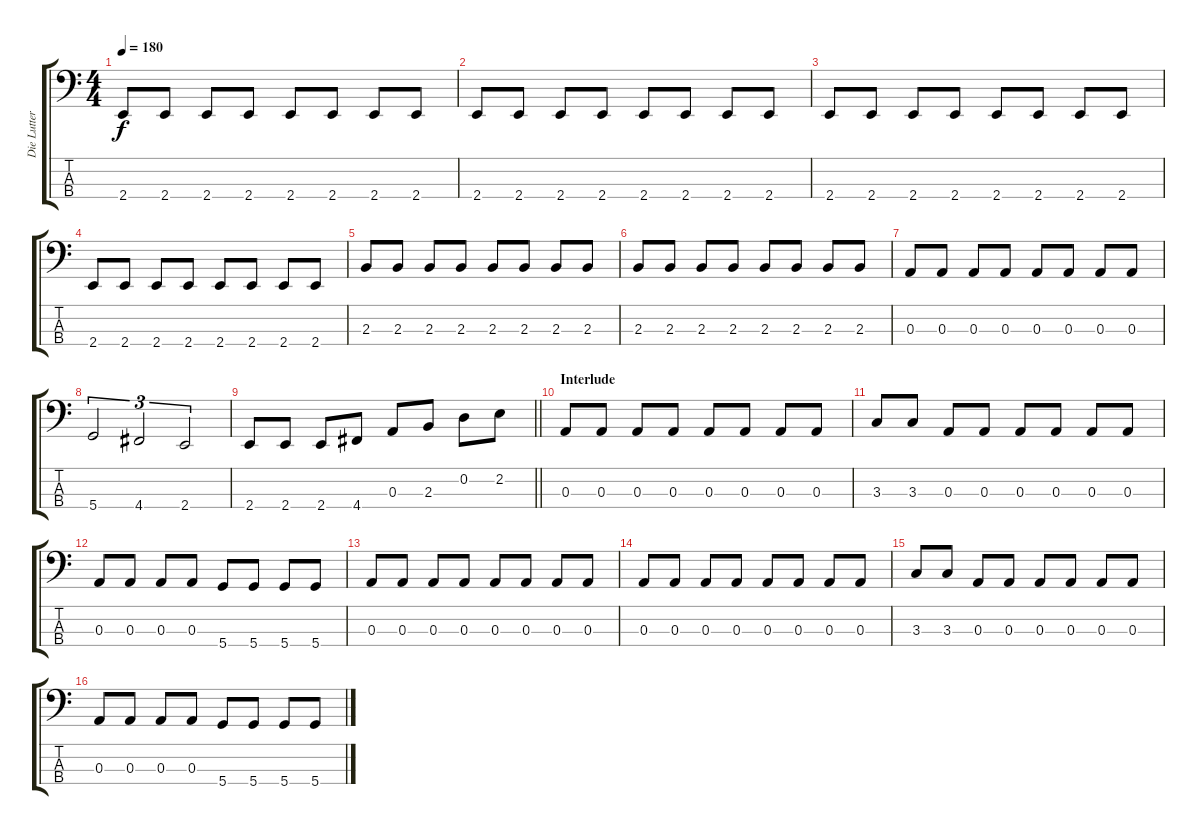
\track ("Die Lutter" "Die Lutter") {instrument electricbasspick}
\staff {score tabs}
\tuning (G2 D2 A1 D1) {hide}
\ts (4 4)
\tempo 180
\clef f4
\ks c
2.4.8{dy f} 2.4.8 2.4.8 2.4.8 2.4.8 2.4.8 2.4.8 2.4.8 |
2.4.8 2.4.8 2.4.8 2.4.8 2.4.8 2.4.8 2.4.8 2.4.8 |
2.4.8 2.4.8 2.4.8 2.4.8 2.4.8 2.4.8 2.4.8 2.4.8 |
2.4.8 2.4.8 2.4.8 2.4.8 2.4.8 2.4.8 2.4.8 2.4.8 |
2.3.8 2.3.8 2.3.8 2.3.8 2.3.8 2.3.8 2.3.8 2.3.8 |
2.3.8 2.3.8 2.3.8 2.3.8 2.3.8 2.3.8 2.3.8 2.3.8 |
0.3.8 0.3.8 0.3.8 0.3.8 0.3.8 0.3.8 0.3.8 0.3.8 |
5.4.2{tu (3 2)} 4.4.2{tu (3 2)} 2.4.2{tu (3 2)} |
\barLineRight lightlight
2.4.8 2.4.8 2.4.8 4.4.8 0.3.8 2.3.8 0.2.8 2.2.8 |
\section ("" "Interlude")
0.3.8 0.3.8 0.3.8 0.3.8 0.3.8 0.3.8 0.3.8 0.3.8 |
3.3.8 3.3.8 0.3.8 0.3.8 0.3.8 0.3.8 0.3.8 0.3.8 |
0.3.8 0.3.8 0.3.8 0.3.8 5.4.8 5.4.8 5.4.8 5.4.8 |
0.3.8 0.3.8 0.3.8 0.3.8 0.3.8 0.3.8 0.3.8 0.3.8 |
0.3.8 0.3.8 0.3.8 0.3.8 0.3.8 0.3.8 0.3.8 0.3.8 |
3.3.8 3.3.8 0.3.8 0.3.8 0.3.8 0.3.8 0.3.8 0.3.8 |
0.3.8 0.3.8 0.3.8 0.3.8 5.4.8 5.4.8 5.4.8 5.4.8
